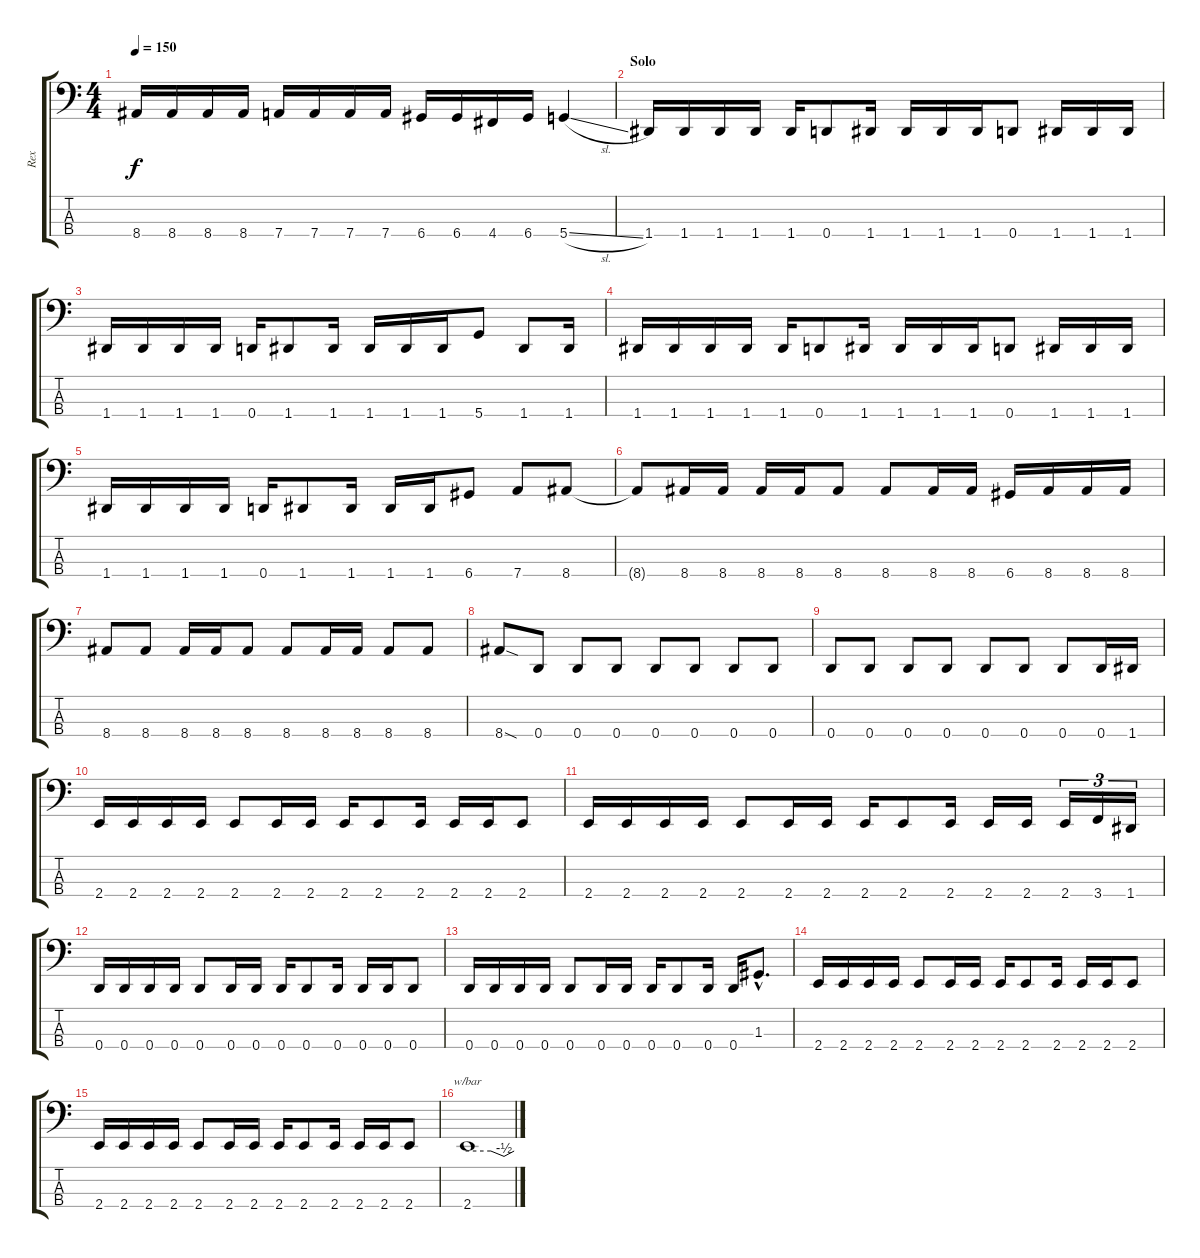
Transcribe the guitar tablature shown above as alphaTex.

\track ("Rex" "Rex") {instrument electricbassfinger}
\staff {score tabs}
\tuning (F2 C2 G1 D1) {hide}
\ts (4 4)
\tempo 150
\clef f4
\ks c
8.4.16{dy f} 8.4.16 8.4.16 8.4.16 7.4.16 7.4.16 7.4.16 7.4.16 6.4.16 6.4.16 4.4.16 6.4.16 5.4{sl}.4 |
\section ("" "Solo")
1.4.16 1.4.16 1.4.16 1.4.16 1.4.16 0.4.8 1.4.16 1.4.16 1.4.16 1.4.16 0.4.8 1.4.16 1.4.16 1.4.16 |
1.4.16 1.4.16 1.4.16 1.4.16 0.4.16 1.4.8 1.4.16 1.4.16 1.4.16 1.4.16 5.4.8 1.4.8 1.4.16 |
1.4.16 1.4.16 1.4.16 1.4.16 1.4.16 0.4.8 1.4.16 1.4.16 1.4.16 1.4.16 0.4.8 1.4.16 1.4.16 1.4.16 |
1.4.16 1.4.16 1.4.16 1.4.16 0.4.16 1.4.8 1.4.16 1.4.16 1.4.16 6.4.8 7.4.8 8.4.8 |
8.4{t}.8 8.4.16 8.4.16 8.4.16 8.4.16 8.4.8 8.4.8 8.4.16 8.4.16 6.4.16 8.4.16 8.4.16 8.4.16 |
8.4.8 8.4.8 8.4.16 8.4.16 8.4.8 8.4.8 8.4.16 8.4.16 8.4.8 8.4.8 |
8.4{sod}.8 0.4.8 0.4.8 0.4.8 0.4.8 0.4.8 0.4.8 0.4.8 |
0.4.8 0.4.8 0.4.8 0.4.8 0.4.8 0.4.8 0.4.8 0.4.16 1.4.16 |
2.4.16 2.4.16 2.4.16 2.4.16 2.4.8 2.4.16 2.4.16 2.4.16 2.4.8 2.4.16 2.4.16 2.4.16 2.4.8 |
2.4.16 2.4.16 2.4.16 2.4.16 2.4.8 2.4.16 2.4.16 2.4.16 2.4.8 2.4.16 2.4.16 2.4.16 2.4.16{tu (3 2)} 3.4.16{tu (3 2)} 1.4.16{tu (3 2)} |
0.4.16 0.4.16 0.4.16 0.4.16 0.4.8 0.4.16 0.4.16 0.4.16 0.4.8 0.4.16 0.4.16 0.4.16 0.4.8 |
0.4.16 0.4.16 0.4.16 0.4.16 0.4.8 0.4.16 0.4.16 0.4.16 0.4.8 0.4.16 0.4.16 1.3{hac}.8{d} |
2.4.16 2.4.16 2.4.16 2.4.16 2.4.8 2.4.16 2.4.16 2.4.16 2.4.8 2.4.16 2.4.16 2.4.16 2.4.8 |
2.4.16 2.4.16 2.4.16 2.4.16 2.4.8 2.4.16 2.4.16 2.4.16 2.4.8 2.4.16 2.4.16 2.4.16 2.4.8 |
2.4.1{tbe (custom default 0 0 30 0 47 -2 60 0)}
